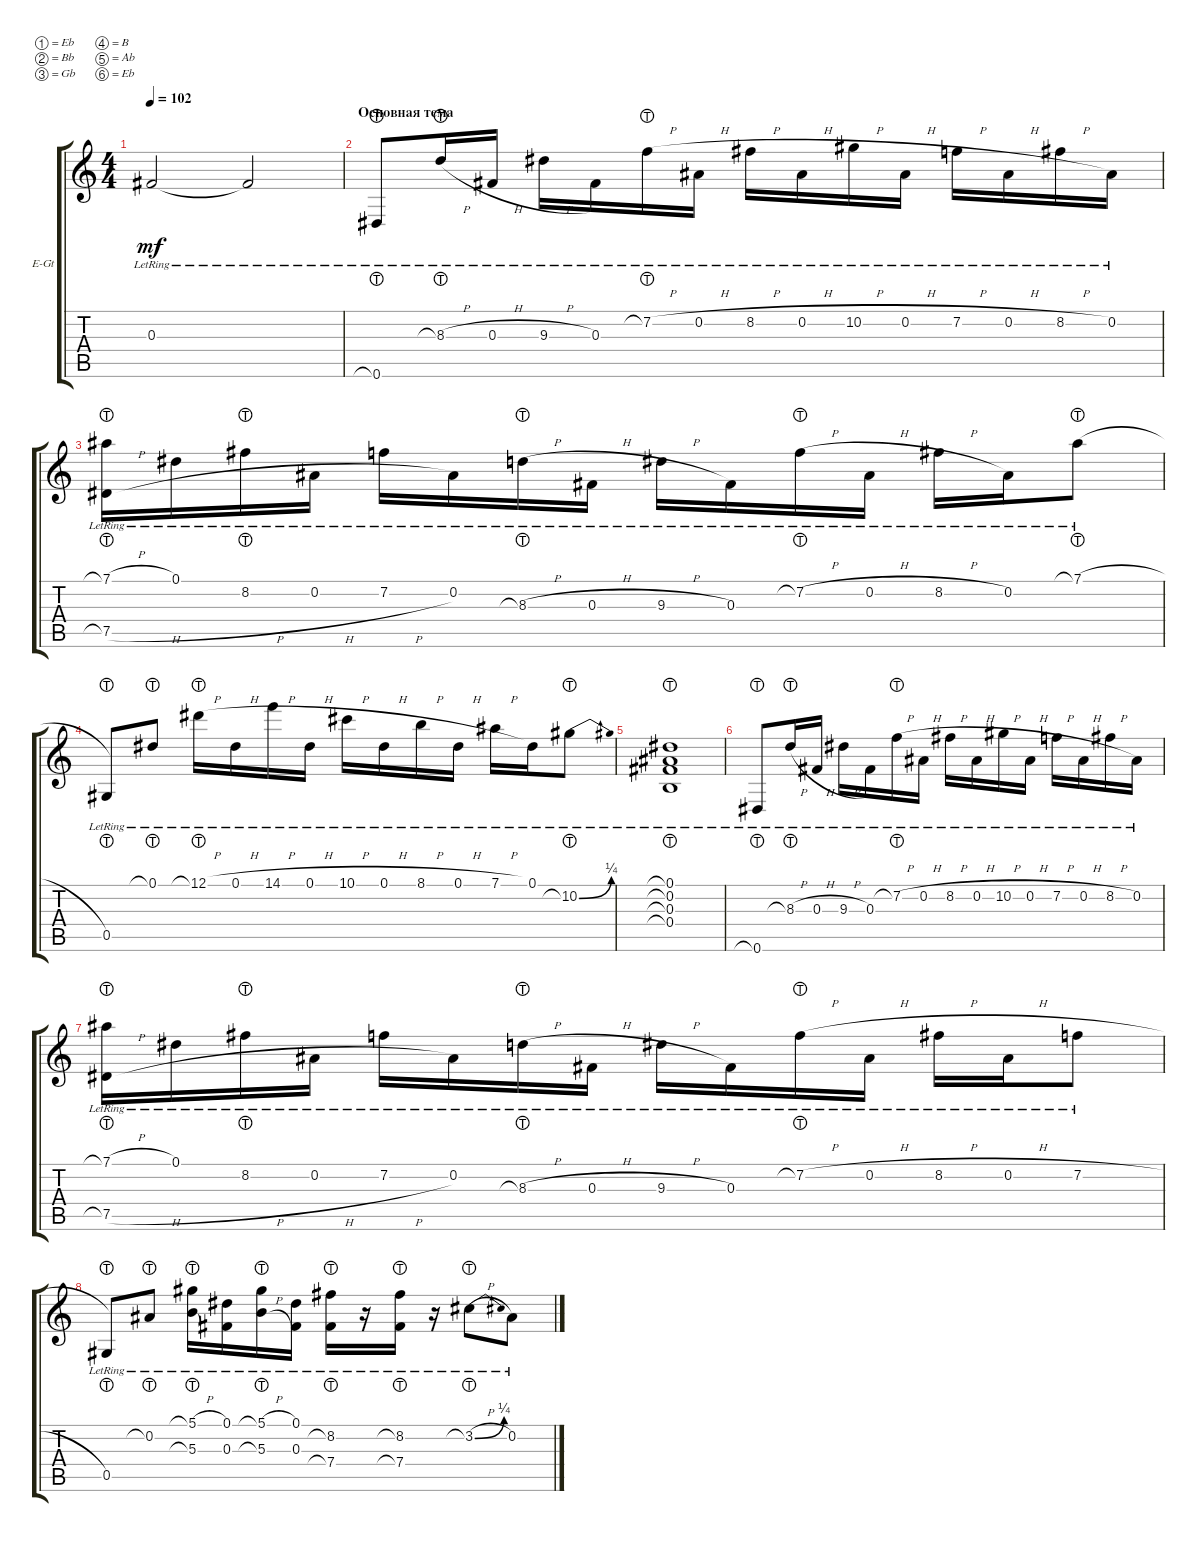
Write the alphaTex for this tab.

\defaultSystemsLayout 4
\bracketExtendMode groupsimilarinstruments
\firstSystemTrackNameOrientation horizontal
\otherSystemsTrackNameOrientation horizontal
\track ("Electric Guitar" "E-Gt") {instrument electricguitarclean}
\staff {score tabs}
\tuning (Eb4 Bb3 Gb3 B2 Ab2 Eb2)
\ts (4 4)
\tempo 102
\clef g2
\ks c
0.3{lr t}.2{dy mf} 0.3{lr t}.2 |
\section ("" "Основная тема")
0.6{lht lr}.8 8.3{h lht lr}.16 0.3{h lr}.16 9.3{h lr}.16 0.3{lr}.16 7.2{h lht lr}.16 0.2{h lr}.16 8.2{h lr}.16 0.2{h lr}.16 10.2{h lr}.16 0.2{h lr}.16 7.2{h lr}.16 0.2{h lr}.16 8.2{h lr}.16 0.2{lr}.16 |
(7.1{h lht lr} 7.5{h lht lr}).16 0.1{lr}.16 8.2{h lht lr}.16 0.2{h lr}.16 7.2{h lr}.16 0.2{lr}.16 8.3{h lht lr}.16 0.3{h lr}.16 9.3{h lr}.16 0.3{lr}.16 7.2{h lht lr}.16 0.2{h lr}.16 8.2{h lr}.16 0.2{lr}.16 7.1{h lht lr}.8 |
0.5{lht lr}.8 0.1{lht lr}.8 12.1{h lht lr}.16 0.1{h lr}.16 14.1{h lr}.16 0.1{h lr}.16 10.1{h lr}.16 0.1{h lr}.16 8.1{h lr}.16 0.1{h lr}.16 7.1{h lr}.16 0.1{lr}.16 10.2{be (bend 0 0 18.599999999999998 1) lht lr}.8 |
(0.1{lht lr} 0.2{lht lr} 0.3{lht lr} 0.4{lht lr}).1 |
0.6{lht lr}.8 8.3{h lht lr}.16 0.3{h lr}.16 9.3{h lr}.16 0.3{lr}.16 7.2{h lht lr}.16 0.2{h lr}.16 8.2{h lr}.16 0.2{h lr}.16 10.2{h lr}.16 0.2{h lr}.16 7.2{h lr}.16 0.2{h lr}.16 8.2{h lr}.16 0.2{lr}.16 |
(7.1{h lht lr} 7.5{h lht lr}).16 0.1{lr}.16 8.2{h lht lr}.16 0.2{h lr}.16 7.2{h lr}.16 0.2{lr}.16 8.3{h lht lr}.16 0.3{h lr}.16 9.3{h lr}.16 0.3{lr}.16 7.2{h lht lr}.16 0.2{h lr}.16 8.2{h lr}.16 0.2{h lr}.16 7.2{h lr}.8 |
0.5{lht lr}.8 0.2{lht lr}.8 (5.1{h lht lr} 5.3{h lht lr}).16 (0.1{lr} 0.3{lr}).16 (5.1{h lht lr} 5.3{h lht lr}).16 (0.1{lr} 0.3{lr}).16 (8.2{lht lr} 7.4{lht lr}).16 r.16 (8.2{lht lr} 7.4{lht lr}).16 r.16 3.2{be (bend 0 0 15 1) h lht lr}.8 0.2{lr}.8
